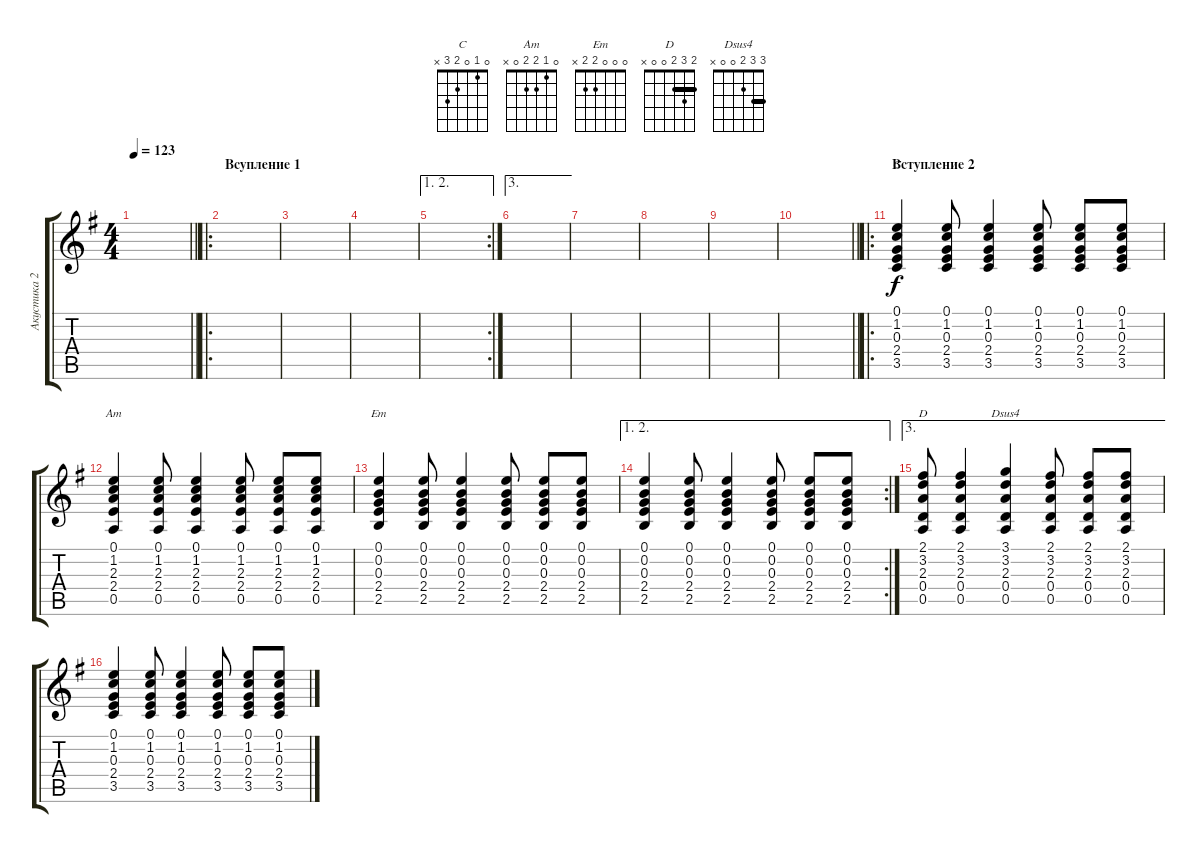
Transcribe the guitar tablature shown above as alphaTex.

\track ("Акустика 2" "Акустика 2") {instrument acousticguitarsteel}
\staff {score tabs}
\tuning (E4 B3 G3 D3 A2 E2) {hide}
\chord ("C" 0 1 0 2 3 x)
\chord ("Am" 0 1 2 2 0 x)
\chord ("Em" 0 0 0 2 2 x)
\chord ("D" 2 3 2 0 0 x) {barre 2}
\chord ("Dsus4" 3 3 2 0 0 x) {barre 3}
\ts (4 4)
\tempo 123
\clef g2
\barLineRight lightlight
\ks g
|
\ro
\section ("" "Всупление 1")
|
|
|
\ae (1 2)
\rc 2
|
\ae 3
|
|
|
|
\barLineRight lightlight
|
\ro
\section ("" "Вступление 2")
(0.1 1.2 0.3 2.4 3.5).4{ch "C"} (0.1 1.2 0.3 2.4 3.5).8 (0.1 1.2 0.3 2.4 3.5).4 (0.1 1.2 0.3 2.4 3.5).8 (0.1 1.2 0.3 2.4 3.5).8 (0.1 1.2 0.3 2.4 3.5).8 |
(0.1 1.2 2.3 2.4 0.5).4{ch "Am"} (0.1 1.2 2.3 2.4 0.5).8 (0.1 1.2 2.3 2.4 0.5).4 (0.1 1.2 2.3 2.4 0.5).8 (0.1 1.2 2.3 2.4 0.5).8 (0.1 1.2 2.3 2.4 0.5).8 |
(0.1 0.2 0.3 2.4 2.5).4{ch "Em"} (0.1 0.2 0.3 2.4 2.5).8 (0.1 0.2 0.3 2.4 2.5).4 (0.1 0.2 0.3 2.4 2.5).8 (0.1 0.2 0.3 2.4 2.5).8 (0.1 0.2 0.3 2.4 2.5).8 |
\ae (1 2)
\rc 2
(0.1 0.2 0.3 2.4 2.5).4 (0.1 0.2 0.3 2.4 2.5).8 (0.1 0.2 0.3 2.4 2.5).4 (0.1 0.2 0.3 2.4 2.5).8 (0.1 0.2 0.3 2.4 2.5).8 (0.1 0.2 0.3 2.4 2.5).8 |
\ae 3
(2.1 3.2 2.3 0.4 0.5).8{ch "D"} (2.1 3.2 2.3 0.4 0.5).4 (3.1 3.2 2.3 0.4 0.5).4{ch "Dsus4"} (2.1 3.2 2.3 0.4 0.5).8 (2.1 3.2 2.3 0.4 0.5).8 (2.1 3.2 2.3 0.4 0.5).8 |
(0.1 1.2 0.3 2.4 3.5).4 (0.1 1.2 0.3 2.4 3.5).8 (0.1 1.2 0.3 2.4 3.5).4 (0.1 1.2 0.3 2.4 3.5).8 (0.1 1.2 0.3 2.4 3.5).8 (0.1 1.2 0.3 2.4 3.5).8
